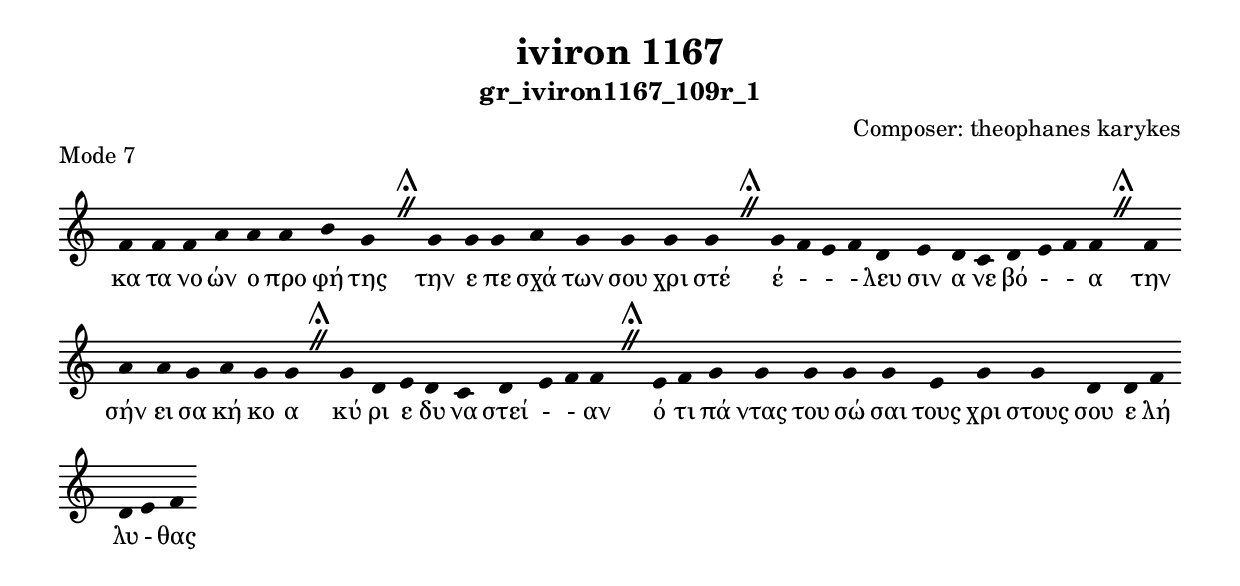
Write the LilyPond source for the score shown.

\include "gregorian.ly"

	\header {
 	  title = "iviron 1167"
	  subtitle = "gr_iviron1167_109r_1"
	  composer = "Composer: theophanes karykes"
	  piece = "Mode 7"
	}

	chant = {
	  f'4 f'4 f'4 a'4 a'4 a'4 b'4 g'4 \divisioMaior
 g'4 g'4 g'4 a'4 g'4 g'4 g'4 g'4 \divisioMaior
 g'4 f'4 e'4 f'4 d'4 e'4 d'4 c'4 d'4 e'4 f'4 f'4 \divisioMaior
 f'4 a'4 a'4 g'4 a'4 g'4 g'4 \divisioMaior
 g'4 d'4 e'4 d'4 c'4 d'4 e'4 f'4 f'4 \divisioMaior
 e'4 f'4 g'4 g'4 g'4 g'4 g'4 e'4 g'4 g'4 d'4 d'4 f'4 d'4 e'4 f'4\finalis
	}

	verba = \lyricmode {κα τα νο ών ο προ φή της 
την ε πε σχά των σου χρι στέ 
έ -  -  - λευ σιν α νε βό -  - α 
την σήν ει σα κή κο α 
κύ ρι ε δυ να στεί -  - αν 
ό τι πά ντας του σώ σαι τους χρι στους σου ε λή λυ - θας 
	}


	\score {
	  \new Staff <<
	  \new Voice = "melody" \chant
	  \new Lyrics = "one" \lyricsto melody \verba
	  >>
	  \layout {
	    \context {
	      \Staff
	      \remove "Time_signature_engraver"
	      \remove "Bar_engraver"
	    }
	    \context {
	      \Voice
	      \remove "Stem_engraver"
	    }
	  }
	}